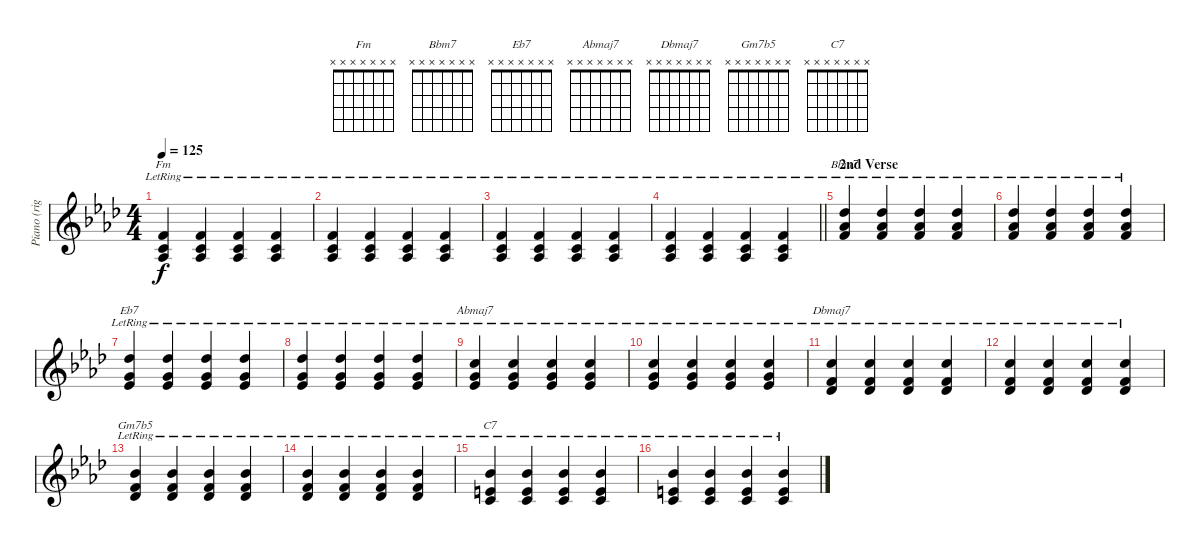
\track ("Piano (right hand)" "Piano (rig") {instrument acousticgrandpiano}
\staff {score}
\tuning (E4 B3 G3 D3 A2 E2 B1) {hide}
\chord ("Fm" x x x x x x x)
\chord ("Bbm7" x x x x x x x)
\chord ("Eb7" x x x x x x x)
\chord ("Abmaj7" x x x x x x x)
\chord ("Dbmaj7" x x x x x x x)
\chord ("Gm7b5" x x x x x x x)
\chord ("C7" x x x x x x x)
\ts (4 4)
\tempo 125
\clef g2
\ks fminor
(1.1{lr} 1.2{lr} 1.3{lr}).4{ch "Fm" dy f} (1.1{lr} 1.2{lr} 1.3{lr}).4 (1.1{lr} 1.2{lr} 1.3{lr}).4 (1.1{lr} 1.2{lr} 1.3{lr}).4 |
(1.1{lr} 1.2{lr} 1.3{lr}).4 (1.1{lr} 1.2{lr} 1.3{lr}).4 (1.1{lr} 1.2{lr} 1.3{lr}).4 (1.1{lr} 1.2{lr} 1.3{lr}).4 |
(1.1{lr} 1.2{lr} 1.3{lr}).4 (1.1{lr} 1.2{lr} 1.3{lr}).4 (1.1{lr} 1.2{lr} 1.3{lr}).4 (1.1{lr} 1.2{lr} 1.3{lr}).4 |
\barLineRight lightlight
(1.1{lr} 1.2{lr} 1.3{lr}).4 (1.1{lr} 1.2{lr} 1.3{lr}).4 (1.1{lr} 1.2{lr} 1.3{lr}).4 (1.1{lr} 1.2{lr} 1.3{lr}).4 |
\section ("" "2nd Verse")
(9.1{lr} 9.2{lr} 10.3{lr}).4{ch "Bbm7"} (9.1{lr} 9.2{lr} 10.3{lr}).4 (9.1{lr} 9.2{lr} 10.3{lr}).4 (9.1{lr} 9.2{lr} 10.3{lr}).4 |
(9.1{lr} 9.2{lr} 10.3{lr}).4 (9.1{lr} 9.2{lr} 10.3{lr}).4 (9.1{lr} 9.2{lr} 10.3{lr}).4 (9.1{lr} 9.2{lr} 10.3{lr}).4 |
(9.1{lr} 8.2{lr} 8.3{lr}).4{ch "Eb7"} (9.1{lr} 8.2{lr} 8.3{lr}).4 (9.1{lr} 8.2{lr} 8.3{lr}).4 (9.1{lr} 8.2{lr} 8.3{lr}).4 |
(9.1{lr} 8.2{lr} 8.3{lr}).4 (9.1{lr} 8.2{lr} 8.3{lr}).4 (9.1{lr} 8.2{lr} 8.3{lr}).4 (9.1{lr} 8.2{lr} 8.3{lr}).4 |
(8.1{lr} 8.2{lr} 8.3{lr}).4{ch "Abmaj7"} (8.1{lr} 8.2{lr} 8.3{lr}).4 (8.1{lr} 8.2{lr} 8.3{lr}).4 (8.1{lr} 8.2{lr} 8.3{lr}).4 |
(8.1{lr} 8.2{lr} 8.3{lr}).4 (8.1{lr} 8.2{lr} 8.3{lr}).4 (8.1{lr} 8.2{lr} 8.3{lr}).4 (8.1{lr} 8.2{lr} 8.3{lr}).4 |
(8.1{lr} 6.2{lr} 6.3{lr}).4{ch "Dbmaj7"} (8.1{lr} 6.2{lr} 6.3{lr}).4 (8.1{lr} 6.2{lr} 6.3{lr}).4 (8.1{lr} 6.2{lr} 6.3{lr}).4 |
(8.1{lr} 6.2{lr} 6.3{lr}).4 (8.1{lr} 6.2{lr} 6.3{lr}).4 (8.1{lr} 6.2{lr} 6.3{lr}).4 (8.1{lr} 6.2{lr} 6.3{lr}).4 |
(6.1{lr} 6.2{lr} 6.3{lr}).4{ch "Gm7b5"} (6.1{lr} 6.2{lr} 6.3{lr}).4 (6.1{lr} 6.2{lr} 6.3{lr}).4 (6.1{lr} 6.2{lr} 6.3{lr}).4 |
(6.1{lr} 6.2{lr} 6.3{lr}).4 (6.1{lr} 6.2{lr} 6.3{lr}).4 (6.1{lr} 6.2{lr} 6.3{lr}).4 (6.1{lr} 6.2{lr} 6.3{lr}).4 |
(6.1{lr} 5.2{lr} 5.3{lr}).4{ch "C7"} (6.1{lr} 5.2{lr} 5.3{lr}).4 (6.1{lr} 5.2{lr} 5.3{lr}).4 (6.1{lr} 5.2{lr} 5.3{lr}).4 |
(6.1{lr} 5.2{lr} 5.3{lr}).4 (6.1{lr} 5.2{lr} 5.3{lr}).4 (6.1{lr} 5.2{lr} 5.3{lr}).4 (6.1{lr} 5.2{lr} 5.3{lr}).4
